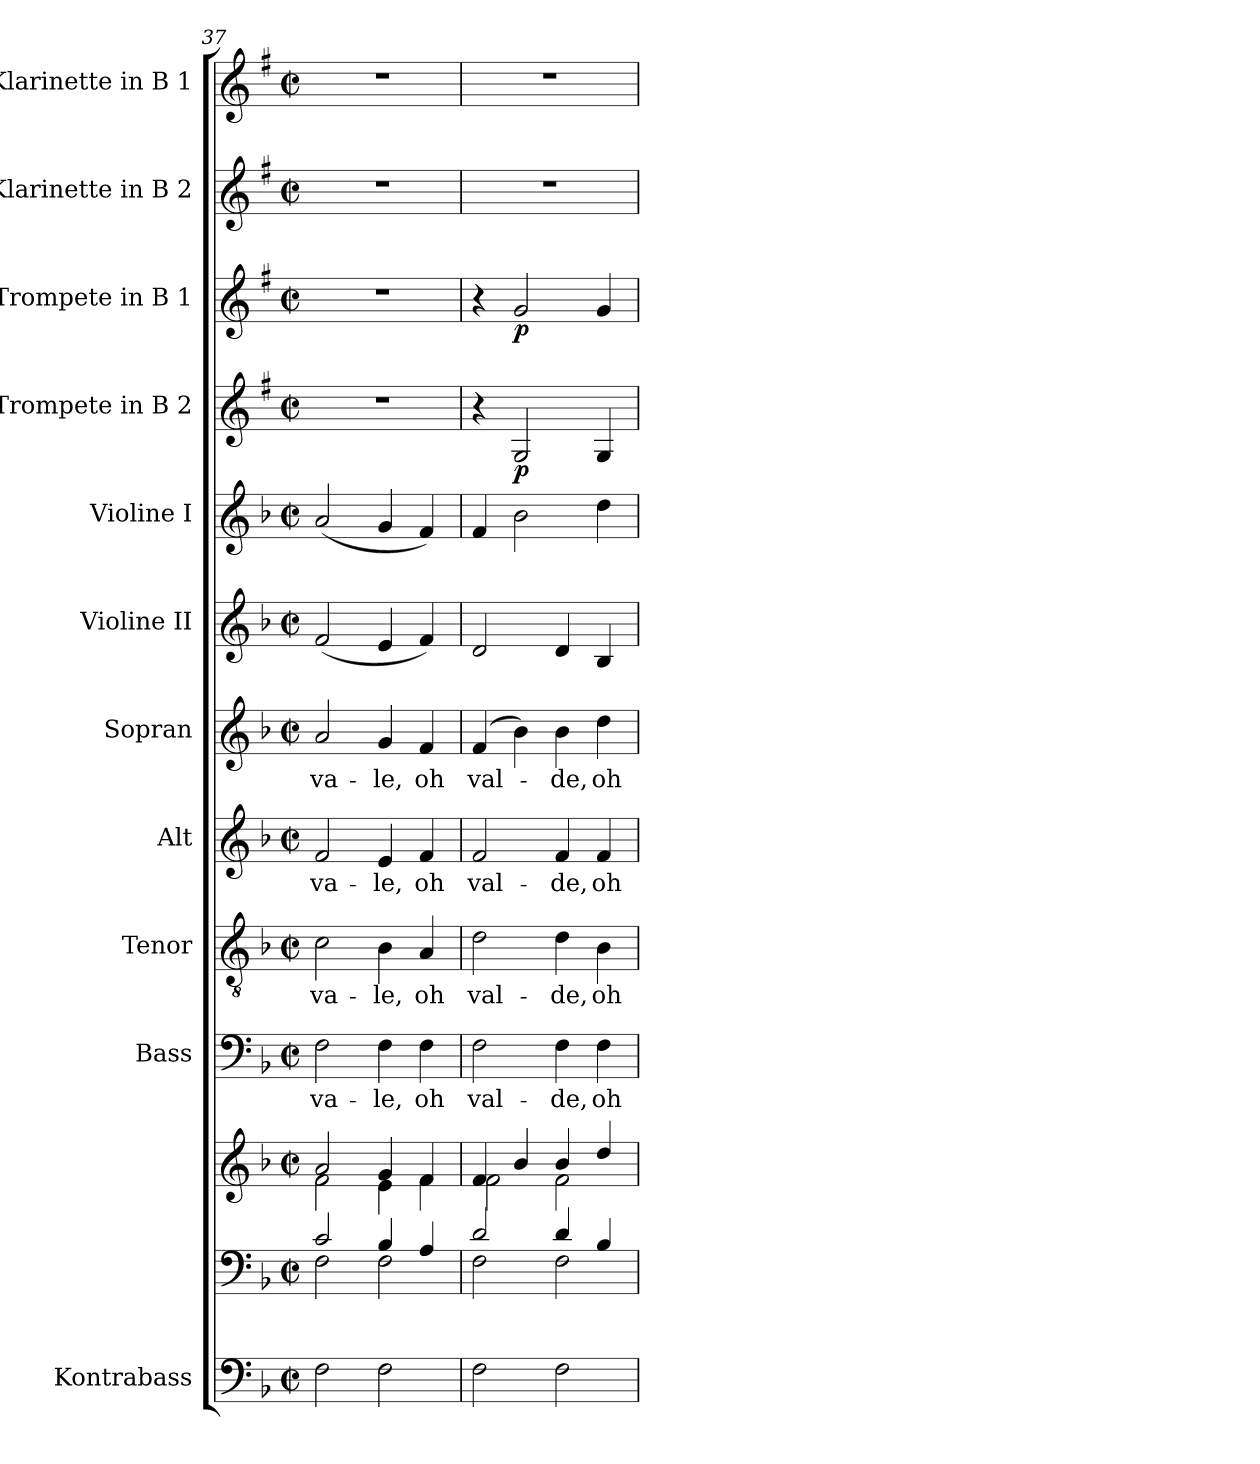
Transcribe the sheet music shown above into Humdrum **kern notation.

**kern	**kern	**kern	**kern	**text	**kern	**text	**kern	**text	**kern	**text	**kern	**kern	**kern	**dynam	**kern	**dynam	**kern	**kern
*part12	*part11	*part11	*part10	*part10	*part9	*part9	*part8	*part8	*part7	*part7	*part6	*part5	*part4	*part4	*part3	*part3	*part2	*part1
*staff13	*staff12	*staff11	*staff10	*staff10	*staff9	*staff9	*staff8	*staff8	*staff7	*staff7	*staff6	*staff5	*staff4	*staff4	*staff3	*staff3	*staff2	*staff1
*I"Kontrabass	*	*	*I"Bass	*	*I"Tenor	*	*I"Alt	*	*I"Sopran	*	*I"Violine II	*I"Violine I	*I"Trompete in B 2	*	*I"Trompete in B 1	*	*I"Klarinette in B 2	*I"Klarinette in B 1
*I'Kb.	*	*	*I'B	*	*I'T	*	*I'A	*	*I'S	*	*I'Vl. II	*I'Vl. I	*	*	*	*	*	*
*clefF4	*clefF4	*clefG2	*clefF4	*	*clefGv2	*	*clefG2	*	*clefG2	*	*clefG2	*clefG2	*clefG2	*	*clefG2	*	*clefG2	*clefG2
*ITrd7c12	*	*	*	*	*	*	*	*	*	*	*	*	*ITrd1c2	*	*ITrd1c2	*	*ITrd1c2	*ITrd1c2
*k[b-]	*k[b-]	*k[b-]	*k[b-]	*	*k[b-]	*	*k[b-]	*	*k[b-]	*	*k[b-]	*k[b-]	*k[b-]	*	*k[b-]	*	*k[b-]	*k[b-]
*F:	*F:	*F:	*F:	*	*F:	*	*F:	*	*F:	*	*F:	*F:	*F:	*	*F:	*	*F:	*F:
*M2/2	*M2/2	*M2/2	*M2/2	*	*M2/2	*	*M2/2	*	*M2/2	*	*M2/2	*M2/2	*M2/2	*	*M2/2	*	*M2/2	*M2/2
*met(c|)	*met(c|)	*met(c|)	*met(c|)	*	*met(c|)	*	*met(c|)	*	*met(c|)	*	*met(c|)	*met(c|)	*met(c|)	*	*met(c|)	*	*met(c|)	*met(c|)
=37	=37	=37	=37	=37	=37	=37	=37	=37	=37	=37	=37	=37	=37	=37	=37	=37	=37	=37
*	*^	*^	*	*	*	*	*	*	*	*	*	*	*	*	*	*	*	*
!	!	!	!	!	!	!LO:LY:b	!	!LO:LY:b	!	!LO:LY:b	!	!LO:LY:b	!	!	!	!	!	!	!	!
2FF\	2c/	2F\	2a/	2f\	2F\	va-	2c\	va-	2f/	va-	2a/	va-	(<2f/	(<2a/	1r	.	1r	.	1r	1r
!	!	!	!	!	!	!LO:LY:b	!	!LO:LY:b	!	!LO:LY:b	!	!LO:LY:b	!	!	!	!	!	!	!	!
2FF\	4B-/	2F\	4g/	4e\	4F\	-le,	4B-\	-le,	4e/	-le,	4g/	-le,	4e/	4g/	.	.	.	.	.	.
!	!	!	!	!	!	!LO:LY:b	!	!LO:LY:b	!	!LO:LY:b	!	!LO:LY:b	!	!	!	!	!	!	!	!
.	4A/	.	4f/	4f\	4F\	oh	4A/	oh	4f/	oh	4f/	oh	4f/)	4f/)	.	.	.	.	.	.
!!LO:PB:g=z
=38	=38	=38	=38	=38	=38	=38	=38	=38	=38	=38	=38	=38	=38	=38	=38	=38	=38	=38	=38	=38
!	!	!	!	!	!	!LO:LY:b	!	!LO:LY:b	!	!LO:LY:b	!	!LO:LY:b	!	!	!	!	!	!	!	!
2FF\	2d/	2F\	4f/	2f\	2F\	val-	2d\	val-	2f/	val-	(4f/	val-	2d/	4f/	4r	.	4r	.	1r	1r
!	!	!	!	!	!	!	!	!	!	!	!	!	!	!	!	!LO:DY:b	!	!LO:DY:b	!	!
.	.	.	4b-/	.	.	.	.	.	.	.	4b-\)	.	.	2b-\	2F/	p	2f/	p	.	.
!	!	!	!	!	!	!LO:LY:b	!	!LO:LY:b	!	!LO:LY:b	!	!LO:LY:b	!	!	!	!	!	!	!	!
2FF\	4d/	2F\	4b-/	2f\	4F\	-de,	4d\	-de,	4f/	-de,	4b-\	-de,	4d/	.	.	.	.	.	.	.
!	!	!	!	!	!	!LO:LY:b	!	!LO:LY:b	!	!LO:LY:b	!	!LO:LY:b	!	!	!	!	!	!	!	!
.	4B-/	.	4dd/	.	4F\	oh	4B-\	oh	4f/	oh	4dd\	oh	4B-/	4dd\	4F/	.	4f/	.	.	.
*	*v	*v	*	*	*	*	*	*	*	*	*	*	*	*	*	*	*	*	*	*
*	*	*v	*v	*	*	*	*	*	*	*	*	*	*	*	*	*	*	*	*
=	=	=	=	=	=	=	=	=	=	=	=	=	=	=	=	=	=	=
*-	*-	*-	*-	*-	*-	*-	*-	*-	*-	*-	*-	*-	*-	*-	*-	*-	*-	*-
